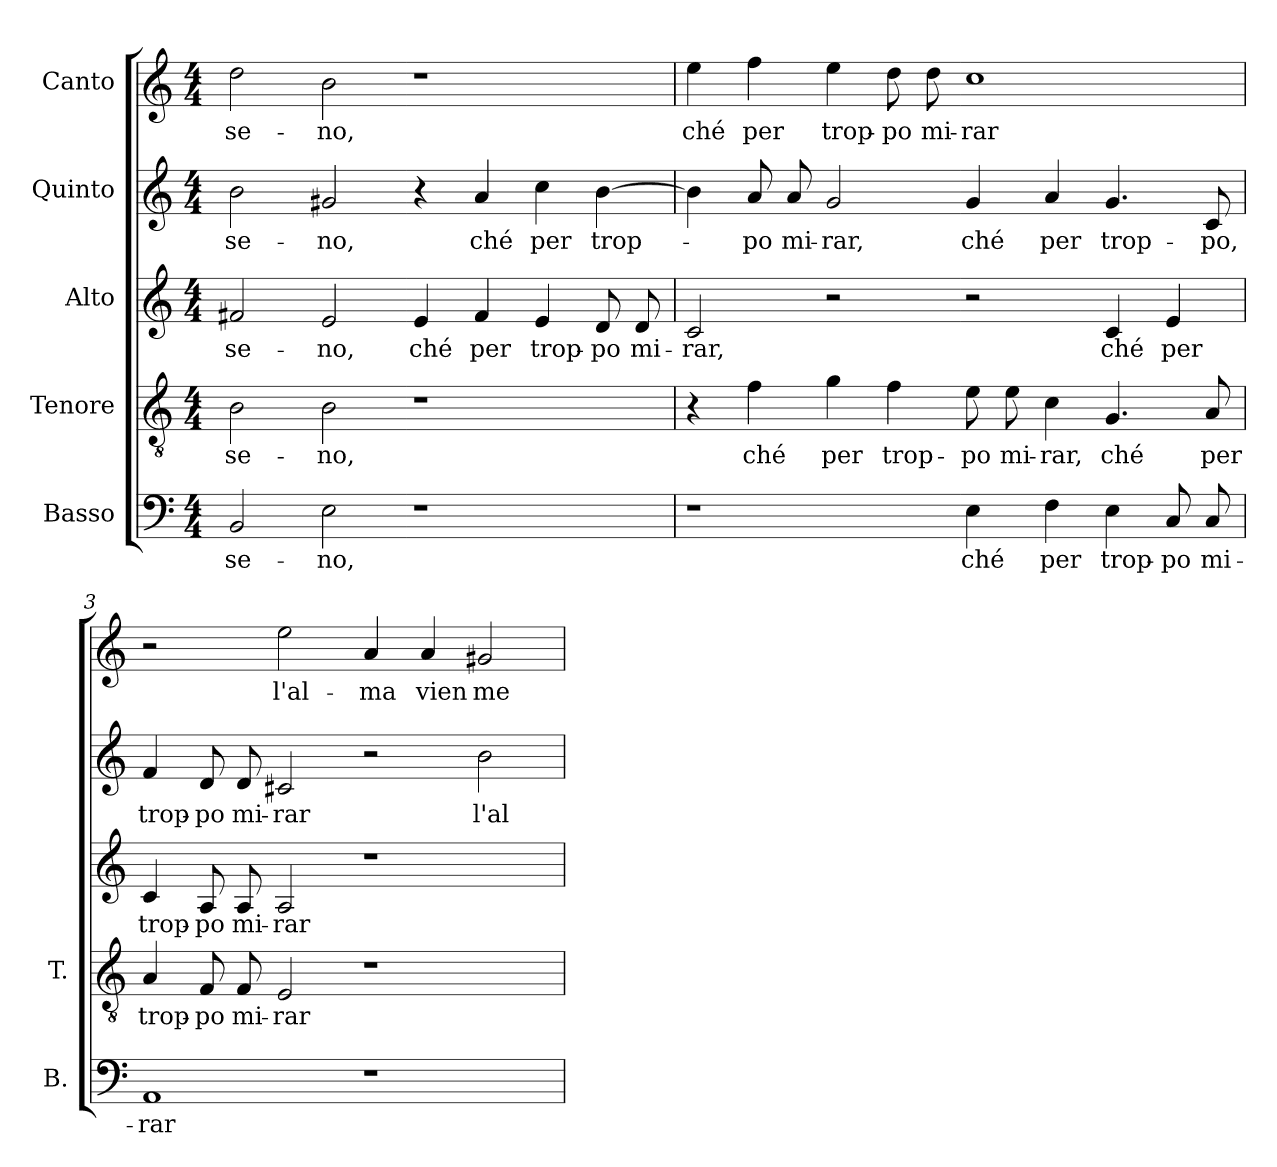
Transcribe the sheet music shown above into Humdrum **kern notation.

**kern	**text	**kern	**text	**kern	**text	**kern	**text	**kern	**text
*part5	*part5	*part4	*part4	*part3	*part3	*part2	*part2	*part1	*part1
*staff5	*staff5	*staff4	*staff4	*staff3	*staff3	*staff2	*staff2	*staff1	*staff1
*I"Basso	*	*I"Tenore	*	*I"Alto	*	*I"Quinto	*	*I"Canto	*
*I'B.	*	*I'T.	*	*	*	*	*	*	*
*clefF4	*	*clefGv2	*	*clefG2	*	*clefG2	*	*clefG2	*
*k[]	*	*k[]	*	*k[]	*	*k[]	*	*k[]	*
*C:	*	*C:	*	*C:	*	*C:	*	*C:	*
*M4/4	*	*M4/4	*	*M4/4	*	*M4/4	*	*M4/4	*
=1	=1	=1	=1	=1	=1	=1	=1	=1	=1
2BB/	se-	2B\	se-	2f#X/	se-	2b\	se-	2dd\	se-
2E\	-no,	2B\	-no,	2e/	-no,	2g#X/	-no,	2b\	-no,
1r	.	1r	.	4e/	ché	4r	.	1r	.
.	.	.	.	4f#/	per	4a/	ché	.	.
.	.	.	.	4e/	trop-	4cc\	per	.	.
.	.	.	.	8d/	-po	[4b\	trop-	.	.
.	.	.	.	8d/	mi-	.	.	.	.
=2	=2	=2	=2	=2	=2	=2	=2	=2	=2
1r	.	4r	.	2c/	-rar,	4b\]	.	4ee\	ché
.	.	4f\	ché	.	.	8a/	-po	4ff\	per
.	.	.	.	.	.	8a/	mi-	.	.
.	.	4g\	per	2r	.	2g/	-rar,	4ee\	trop-
.	.	4f\	trop-	.	.	.	.	8dd\	-po
.	.	.	.	.	.	.	.	8dd\	mi-
4E\	ché	8e\	-po	2r	.	4g/	ché	1cc\	-rar
.	.	8e\	mi-	.	.	.	.	.	.
4F\	per	4c\	-rar,	.	.	4a/	per	.	.
4E\	trop-	4.G/	ché	4c/	ché	4.g/	trop-	.	.
8C/	-po	.	.	4e/	per	.	.	.	.
8C/	mi-	8A/	per	.	.	8c/	-po,	.	.
=3	=3	=3	=3	=3	=3	=3	=3	=3	=3
1AA/	-rar	4A/	trop-	4c/	trop-	4f/	trop-	2r	.
.	.	8F/	-po	8A/	-po	8d/	-po	.	.
.	.	8F/	mi-	8A/	mi-	8d/	mi-	.	.
.	.	2E/	-rar	2A/	-rar	2c#X/	-rar	2ee\	l'al-
1r	.	1r	.	1r	.	2r	.	4a/	-ma
.	.	.	.	.	.	.	.	4a/	vien
.	.	.	.	.	.	2b\	l'al-	2g#X/	me-
=	=	=	=	=	=	=	=	=	=
*-	*-	*-	*-	*-	*-	*-	*-	*-	*-
